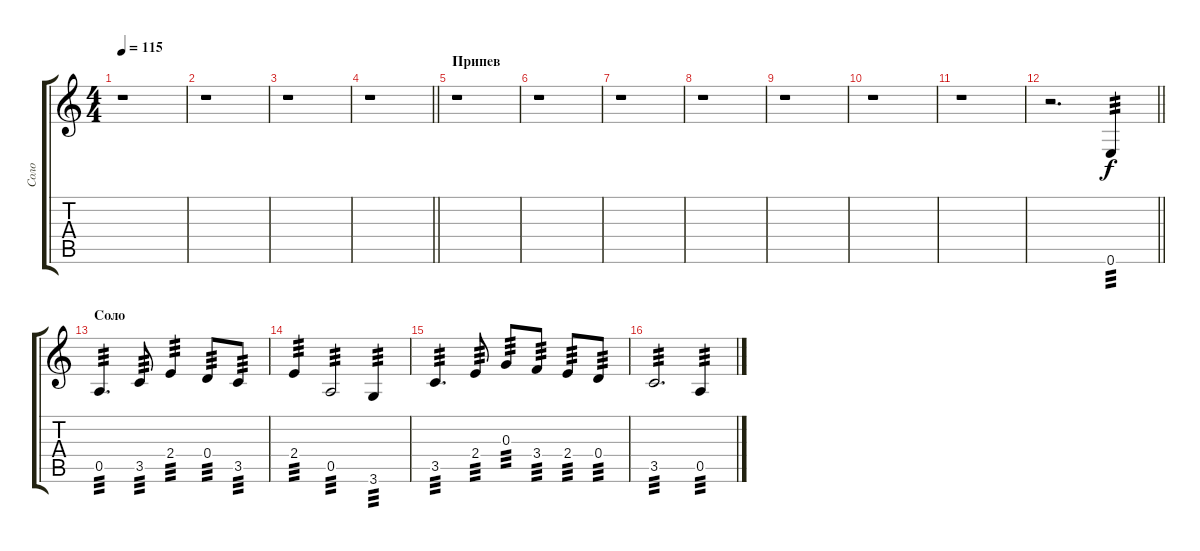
\track ("Соло" "Соло") {instrument banjo}
\staff {score tabs}
\tuning (E4 B3 G3 D3 A2 E2) {hide}
\displaytranspose 12
\ts (4 4)
\tempo 115
\clef g2
\ks c
r.1{dy f} |
r.1 |
r.1 |
\barLineRight lightlight
r.1 |
\section ("" "Припев")
r.1 |
r.1 |
r.1 |
r.1 |
r.1 |
r.1 |
r.1 |
\barLineRight lightlight
r.2{d} 0.6.4{tp 3} |
\section ("" "Соло")
0.5.4{d tp 3} 3.5.8{tp 3} 2.4.4{tp 3} 0.4.8{tp 3} 3.5.8{tp 3} |
2.4.4{tp 3} 0.5.2{tp 3} 3.6.4{tp 3} |
3.5.4{d tp 3} 2.4.8{tp 3} 0.3.8{tp 3} 3.4.8{tp 3} 2.4.8{tp 3} 0.4.8{tp 3} |
3.5.2{d tp 3} 0.5.4{tp 3}
